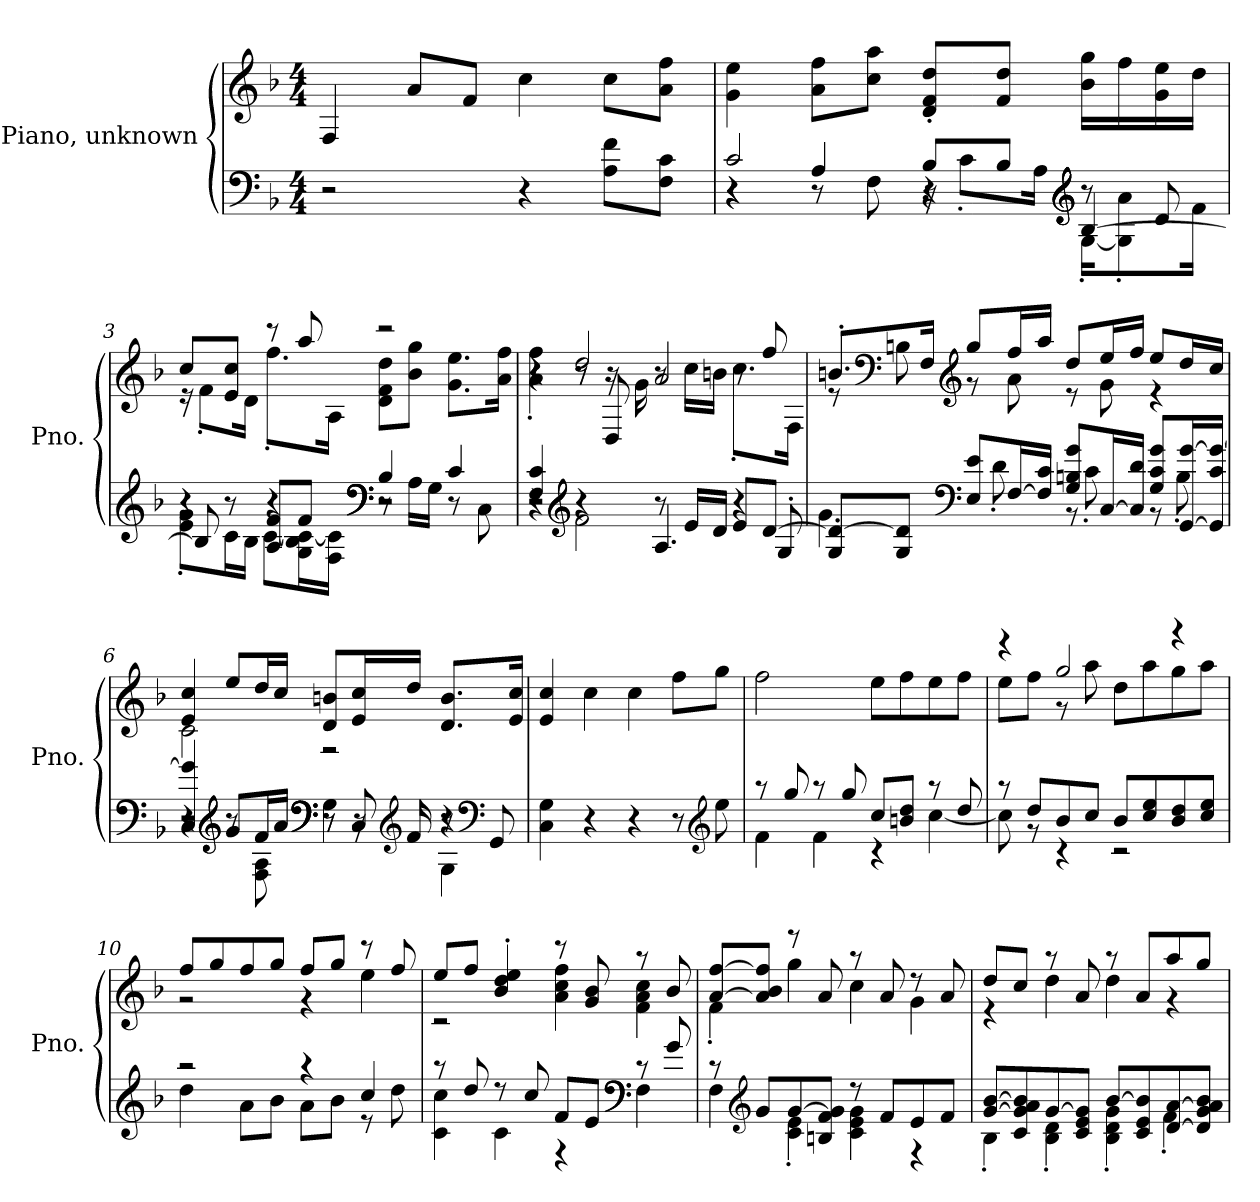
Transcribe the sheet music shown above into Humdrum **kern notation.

**kern	**kern
*part1	*part1
*staff2	*staff1
*I"Piano, unknown	*
*I'Pno.	*
*clefF4	*clefG2
*k[b-]	*k[b-]
*M4/4	*M4/4
*MM120	*MM120
=1	=1
2r	4F/
.	8a/L
.	8f/J
4r	4cc\
8A\ 8f\L	8cc\L
8F\ 8c\J	8a\ 8ff\J
=2	=2
*^	*
*	*^	*
2c/	4r	4r	4g\ 4ee\
.	8r	4A/	8a\ 8ff\L
.	8F\	.	8cc\ 8aa\J
4r	16r	8B-/L	8d/' 8f/' 8dd/'L
.	8c'\L	.	.
.	.	8B-/J	8f/ 8dd/J
.	16A\Jk	.	.
*clefG2	*	*	*
8r	[16G'\KL	[4B-/	16b-\ 16gg\LL
.	8G\]' 8a\'	.	16ff\
8d/	.	.	16g\ 16ee\
.	16f\Jk	.	16dd\JJ
=3	=3	=3	=3
*	*	*	*^
4r	8e\' 8g\'L	8B-/]	8cc/L	16r
.	.	.	.	8f'\L
.	16c\L	8r	8e/ 8cc/J	.
.	16B-\JJ	.	.	16d\Jk
8A/ 8f/L	[8c\L	4r	8r	8.ff'\L
8f/J	16G\ 16B-\ 16c\_L	.	8aa/	.
.	16F\ 16c\]JJ	.	.	16A\Jk
*clefF4	*	*	*	*
4B-/	8r	2r	2r	8d\ 8f\ 8dd\L
.	16A\LL	.	.	8b-\ 8gg\J
.	16G\JJ	.	.	.
4c/	8r	.	.	8.g\ 8.ee\L
.	8C\	.	.	.
.	.	.	.	16a\ 16ff\Jk
!!LO:LB:g=z
=4	=4	=4	=4	=4
*	*	*	*	*^
4F/ 4c/	4r	2r	4r	4a\' 4ff\'	4r
*clefG2	*	*	*	*	*
4r	2f\	.	2dd/	8r	8r
.	.	.	.	16r	8D/
.	.	.	.	16g\	.
8r	.	4.A/	.	8r	2a/
16e/LL	.	.	.	16cc\LL	.
16d/JJ	.	.	.	16bn\JJ	.
8e/L	4r	.	8r	8.cc'\L	.
[8d/J	.	8G'/	8ff/	.	.
.	.	.	.	16F\Jk	.
*	*v	*v	*	*	*
*	*	*	*v	*v
=5	=5	=5	=5
8G/ 8d/_L	4.g\	8.bn'/L	8r
*	*	*clefF4	*
8G/ 8d/]J	.	.	8Bn\
.	.	16F/Jk	.
*clefF4	*	*clefG2	*
8E/ 8e/L	.	8gg/L	8r
[16F/L	8d'\	16ff/L	8a\
16F/] 16c/JJ	.	16aa/JJ	.
8G/ 8Bn/ 8g/L	8r	8dd/L	8r
[16C/L	8c'\	16ee/L	8g\
16C/] 16d/JJ	.	16ff/JJ	.
8G/ 8c/ 8g/L	8r	8ee/L	4r
[16GG/ [16g/L	8B'\	16dd/L	.
16GG/] 16c/ 16g/_JJ	.	16cc/JJ	.
!!LO:LB:g=z	!!
=6	=6	=6	=6
*	*^	*	*
4C/ 4g/]	4r	2r	4e/ 4cc/	2c\
*clefG2	*	*	*	*
8g/L	8r	.	8ee/L	.
16f/L	8F\ 8A\	.	16dd/L	.
16a/JJ	.	.	16cc/JJ	.
*clefF4	*	*	*	*
8r	4G\	8r	8d/ 8bn/L	2r
16r	.	8C/	16e/ 16cc/L	.
*clefG2	*	*	*	*
16f/	.	.	16dd/JJ	.
8r	4G\	4r	8.d/ 8.b/L	.
*clefF4	*	*	*	*
8GG/	.	.	.	.
.	.	.	16e/ 16cc/Jk	.
*v	*v	*v	*	*
*	*v	*v
=7	=7
4C\ 4G\	4e/ 4cc/
4r	4cc\
4r	4cc\
8r	8ff\L
*clefG2	*
8ee\	8gg\J
=8	=8
*^	*
8r	4f\	2ff\
8gg/	.	.
8r	4f\	.
8gg/	.	.
8cc/L	4r	8ee\L
8bn/ 8dd/J	.	8ff\
8r	[4cc\	8ee\
8dd/	.	8ff\J
=9	=9	=9
*	*	*^
8r	8cc\]	4r	8ee\L
8dd/L	8r	.	8ff\J
8b-/	4r	2gg/	8r
8cc/J	.	.	8aa\
8b-/L	2r	.	8dd\L
8cc/ 8ee/	.	.	8aa\
8b-/ 8dd/	.	4r	8gg\
8cc/ 8ee/J	.	.	8aa\J
!!LO:LB:g=z	!!
=10	=10	=10	=10
2r	4dd\	8ff/L	2r
.	.	8gg/	.
.	8a\L	8ff/	.
.	8b-\J	8gg/J	.
4r	8a\L	8ff/L	4r
.	8b-\J	8gg/J	.
4cc/	8r	8r	4ee\
.	8dd\	8ff/	.
=11	=11	=11	=11
8r	4c\ 4cc\	8ee/L	2r
8dd/	.	8ff/J	.
8r	4c\	4b-/' 4dd/' 4ee/'	.
8cc/	.	.	.
8f/L	4r	8r	4a\ 4cc\ 4ff\
8e/J	.	8g/ 8b-/	.
*clefF4	*	*	*
8r	4F\	8r	4f\ 4a\ 4cc\
8g/	.	8b-/	.
=12	=12	=12	=12
8r	4F\	[8a/ [8ff/L	4f'\
*clefG2	*	*	*
8g/L	.	8a/] 8b-/ 8ff/]J	.
[8g/	4c\' 4e\'	8r	4gg\
8Bn/ 8f/ 8g/]J	.	8a/	.
8r	4c\ 4e\ 4g\	8r	4cc\
8f/L	.	8a/	.
8e/	4r	8r	4g\
8f/J	.	8a/	.
!!LO:LB:g=z	!!
=13	=13	=13	=13
[8g/ [8b-/L	4B-'\	8dd/L	4r
8c/ 8g/] 8a/ 8b-/]	.	8cc/J	.
[8g/	4B-\' 4d\'	8r	4dd\
8c/ 8e/ 8g/]J	.	8a/	.
[8b-/L	4B-\' 4d\' 4g\'	8r	4dd\
8c/ 8e/ 8b-/]	.	8a/L	.
[8d/ [8a/	4f'\	8aa/	4r
8d/] 8g/ 8a/] 8b-/J	.	8gg/J	.
*v	*v	*	*
*	*v	*v
=	=
*-	*-
